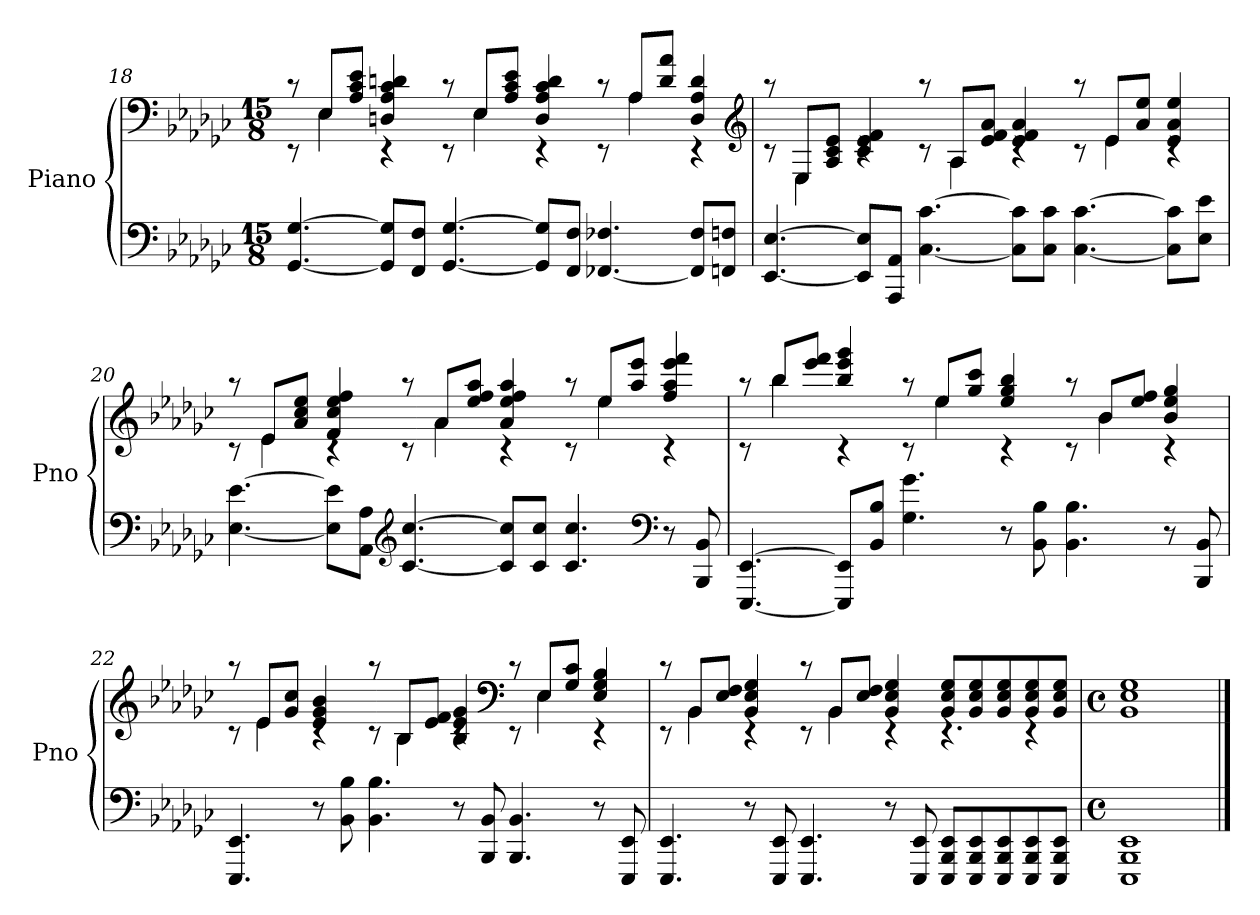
**kern	**kern
*part1	*part1
*staff2	*staff1
*I"Piano	*
*I'Pno	*
*clefF4	*clefF4
*k[b-e-a-d-g-c-]	*k[b-e-a-d-g-c-]
*e-:	*e-:
*M15/8	*M15/8
=18	=18
*	*^
[4.GG- [4.G-	8rc	8rEE
.	8E-L	4E-
.	8A- 8c- 8e-J	.
8GG-] 8G-]L	4Dn 4A- 4c- 4dn	4rEE
8FF 8FJ	.	.
[4.GG- [4.G-	8rc	8rEE
.	8E-L	4E-
.	8A- 8c- 8e-J	.
8GG-] 8G-]L	4D 4A- 4c- 4d	4rEE
8FF 8FJ	.	.
[4.FF-X 4.F-X	8rc	8rEE
.	8A-L	4A-
.	8d 8a-J	.
8FF-] 8F-L	4D 4A- 4d	4rEE
8FFn 8FnJ	.	.
*	*clefG2	*
=19	=19	=19
[4.EE- [4.E-	8raa	8rc
.	8E-L	4E-
.	8A- 8c- 8e-J	.
8EE-] 8E-]L	4c- 4e- 4f	4rc
8AAA- 8AA-J	.	.
[4.C- [4.c-	8raa	8rc
.	8A-L	4A-
.	8e- 8f 8a-J	.
8C-] 8c-]L	4e- 4f 4a-	4rc
8C- 8c-J	.	.
[4.C- [4.c-	8raa	8rc
.	8e-L	4e-
.	8a- 8ee-J	.
8C-] 8c-]L	4e- 4a- 4ee-	4rc
8E- 8e-J	.	.
=20	=20	=20
[4.E- [4.e-	8raa	8rc
.	8e-L	4e-
.	8a- 8cc- 8ee-J	.
8E-] 8e-]L	4f 4cc- 4ee- 4ff	4rc
8AA- 8A-J	.	.
*clefG2	*	*
[4.c- [4.cc-	8raa	8rc
.	8a-L	4a-
.	8ee- 8ff 8aa-J	.
8c-] 8cc-]L	4a- 4ee- 4ff 4aa-	4rc
8c- 8cc-J	.	.
4.c- 4.cc-	8raa	8rc
.	8ee-L	4ee-
.	8aa- 8eee-J	.
*clefF4	*	*
8r	4ff 4aa- 4eee- 4fff	4rc
8BBB- 8BB-	.	.
=21	=21	=21
[4.EEE- [4.EE-	8raa	8rc
.	8bb-L	4bb-
.	8eee- 8fffJ	.
8EEE-] 8EE-]L	4bb- 4eee- 4ggg-	4rc
8BB- 8B-J	.	.
4.G- 4.g-	8raa	8rc
.	8ee-L	4ee-
.	8gg- 8ccc-J	.
8r	4ee- 4gg- 4bb-	4rc
8BB- 8B-	.	.
4.BB- 4.B-	8raa	8rc
.	8b-L	4b-
.	8ee- 8ffJ	.
8r	4b- 4ee- 4gg-	4rc
8BBB- 8BB-	.	.
=22	=22	=22
4.EEE- 4.EE-	8raa	8rc
.	8e-L	4e-
.	8g- 8cc-J	.
8r	4e- 4g- 4b-	4rc
8BB- 8B-	.	.
4.BB- 4.B-	8raa	8rc
.	8B-L	4B-
.	8e- 8fJ	.
8r	4B- 4e- 4g-	4rc
8BBB- 8BB-	.	.
*	*clefF4	*
4.BBB- 4.BB-	8rc	8rEE
.	8E-L	4E-
.	8G- 8c-J	.
8r	4E- 4G- 4B-	4rEE
8EEE- 8EE-	.	.
=23	=23	=23
4.EEE- 4.EE-	8rc	8rEE
.	8BB-L	4BB-
.	8E- 8FJ	.
8r	4BB- 4E- 4G-	4rEE
8EEE- 8EE-	.	.
4.EEE- 4.EE-	8rc	8rEE
.	8BB-L	4BB-
.	8E- 8FJ	.
8r	4BB- 4E- 4G-	4rEE
8EEE- 8EE-	.	.
8EEE- 8BBB- 8EE-L	8BB- 8E- 8G-L	4.rEE
8EEE- 8BBB- 8EE-	8BB- 8E- 8G-	.
8EEE- 8BBB- 8EE-	8BB- 8E- 8G-	.
8EEE- 8BBB- 8EE-	8BB- 8E- 8G-	4rEE
8EEE- 8BBB- 8EE-J	8BB- 8E- 8G-J	.
*	*v	*v
=24	=24
*M4/4	*M4/4
*met(c)	*met(c)
1EEE- 1BBB- 1EE-	1BB- 1E- 1G-
==	==
*-	*-
